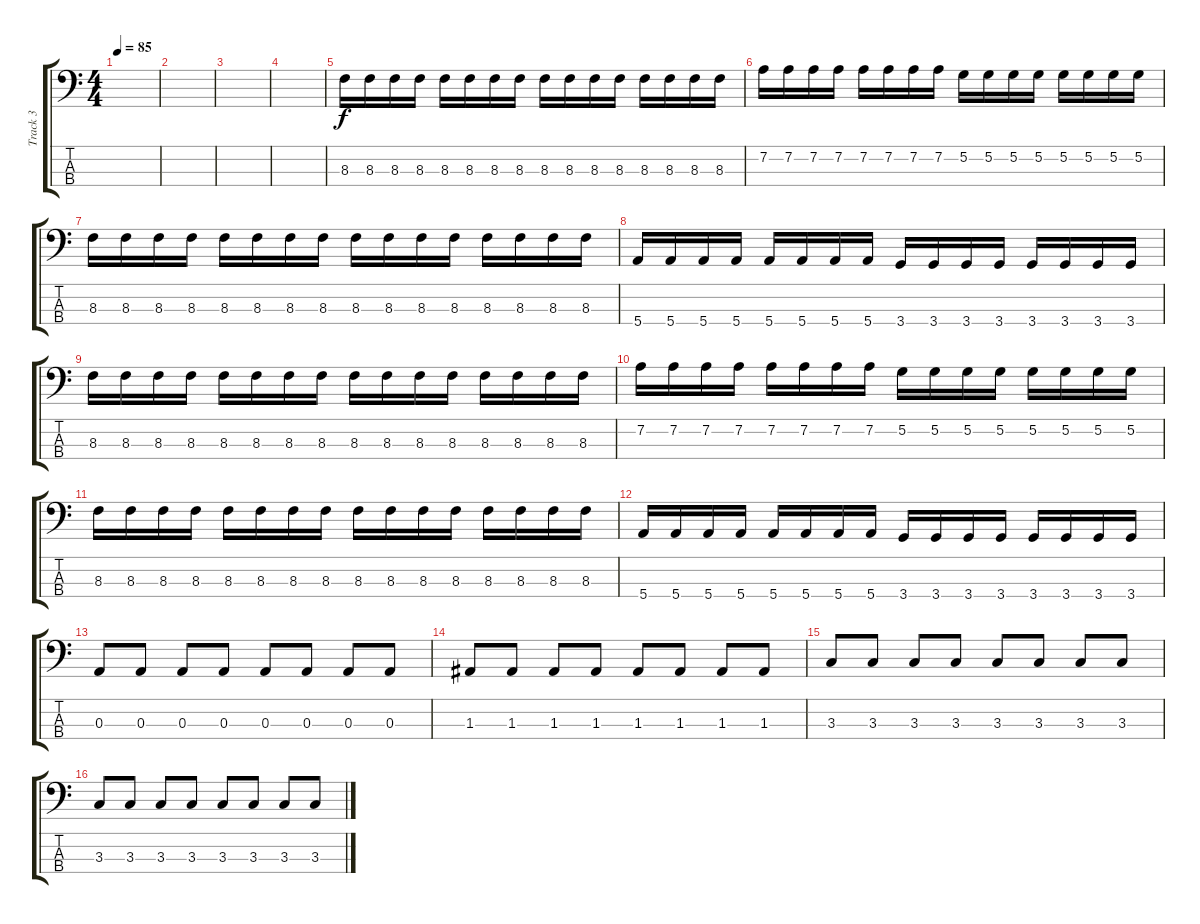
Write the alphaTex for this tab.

\track ("Track 3" "Track 3") {instrument electricbassfinger}
\staff {score tabs}
\tuning (G2 D2 A1 E1) {hide}
\ts (4 4)
\tempo 85
\clef f4
\ks c
|
|
|
|
8.3.16 8.3.16 8.3.16 8.3.16 8.3.16 8.3.16 8.3.16 8.3.16 8.3.16 8.3.16 8.3.16 8.3.16 8.3.16 8.3.16 8.3.16 8.3.16 |
7.2.16 7.2.16 7.2.16 7.2.16 7.2.16 7.2.16 7.2.16 7.2.16 5.2.16 5.2.16 5.2.16 5.2.16 5.2.16 5.2.16 5.2.16 5.2.16 |
8.3.16 8.3.16 8.3.16 8.3.16 8.3.16 8.3.16 8.3.16 8.3.16 8.3.16 8.3.16 8.3.16 8.3.16 8.3.16 8.3.16 8.3.16 8.3.16 |
5.4.16 5.4.16 5.4.16 5.4.16 5.4.16 5.4.16 5.4.16 5.4.16 3.4.16 3.4.16 3.4.16 3.4.16 3.4.16 3.4.16 3.4.16 3.4.16 |
8.3.16 8.3.16 8.3.16 8.3.16 8.3.16 8.3.16 8.3.16 8.3.16 8.3.16 8.3.16 8.3.16 8.3.16 8.3.16 8.3.16 8.3.16 8.3.16 |
7.2.16 7.2.16 7.2.16 7.2.16 7.2.16 7.2.16 7.2.16 7.2.16 5.2.16 5.2.16 5.2.16 5.2.16 5.2.16 5.2.16 5.2.16 5.2.16 |
8.3.16 8.3.16 8.3.16 8.3.16 8.3.16 8.3.16 8.3.16 8.3.16 8.3.16 8.3.16 8.3.16 8.3.16 8.3.16 8.3.16 8.3.16 8.3.16 |
5.4.16 5.4.16 5.4.16 5.4.16 5.4.16 5.4.16 5.4.16 5.4.16 3.4.16 3.4.16 3.4.16 3.4.16 3.4.16 3.4.16 3.4.16 3.4.16 |
0.3.8 0.3.8 0.3.8 0.3.8 0.3.8 0.3.8 0.3.8 0.3.8 |
1.3.8 1.3.8 1.3.8 1.3.8 1.3.8 1.3.8 1.3.8 1.3.8 |
3.3.8 3.3.8 3.3.8 3.3.8 3.3.8 3.3.8 3.3.8 3.3.8 |
3.3.8 3.3.8 3.3.8 3.3.8 3.3.8 3.3.8 3.3.8 3.3.8
